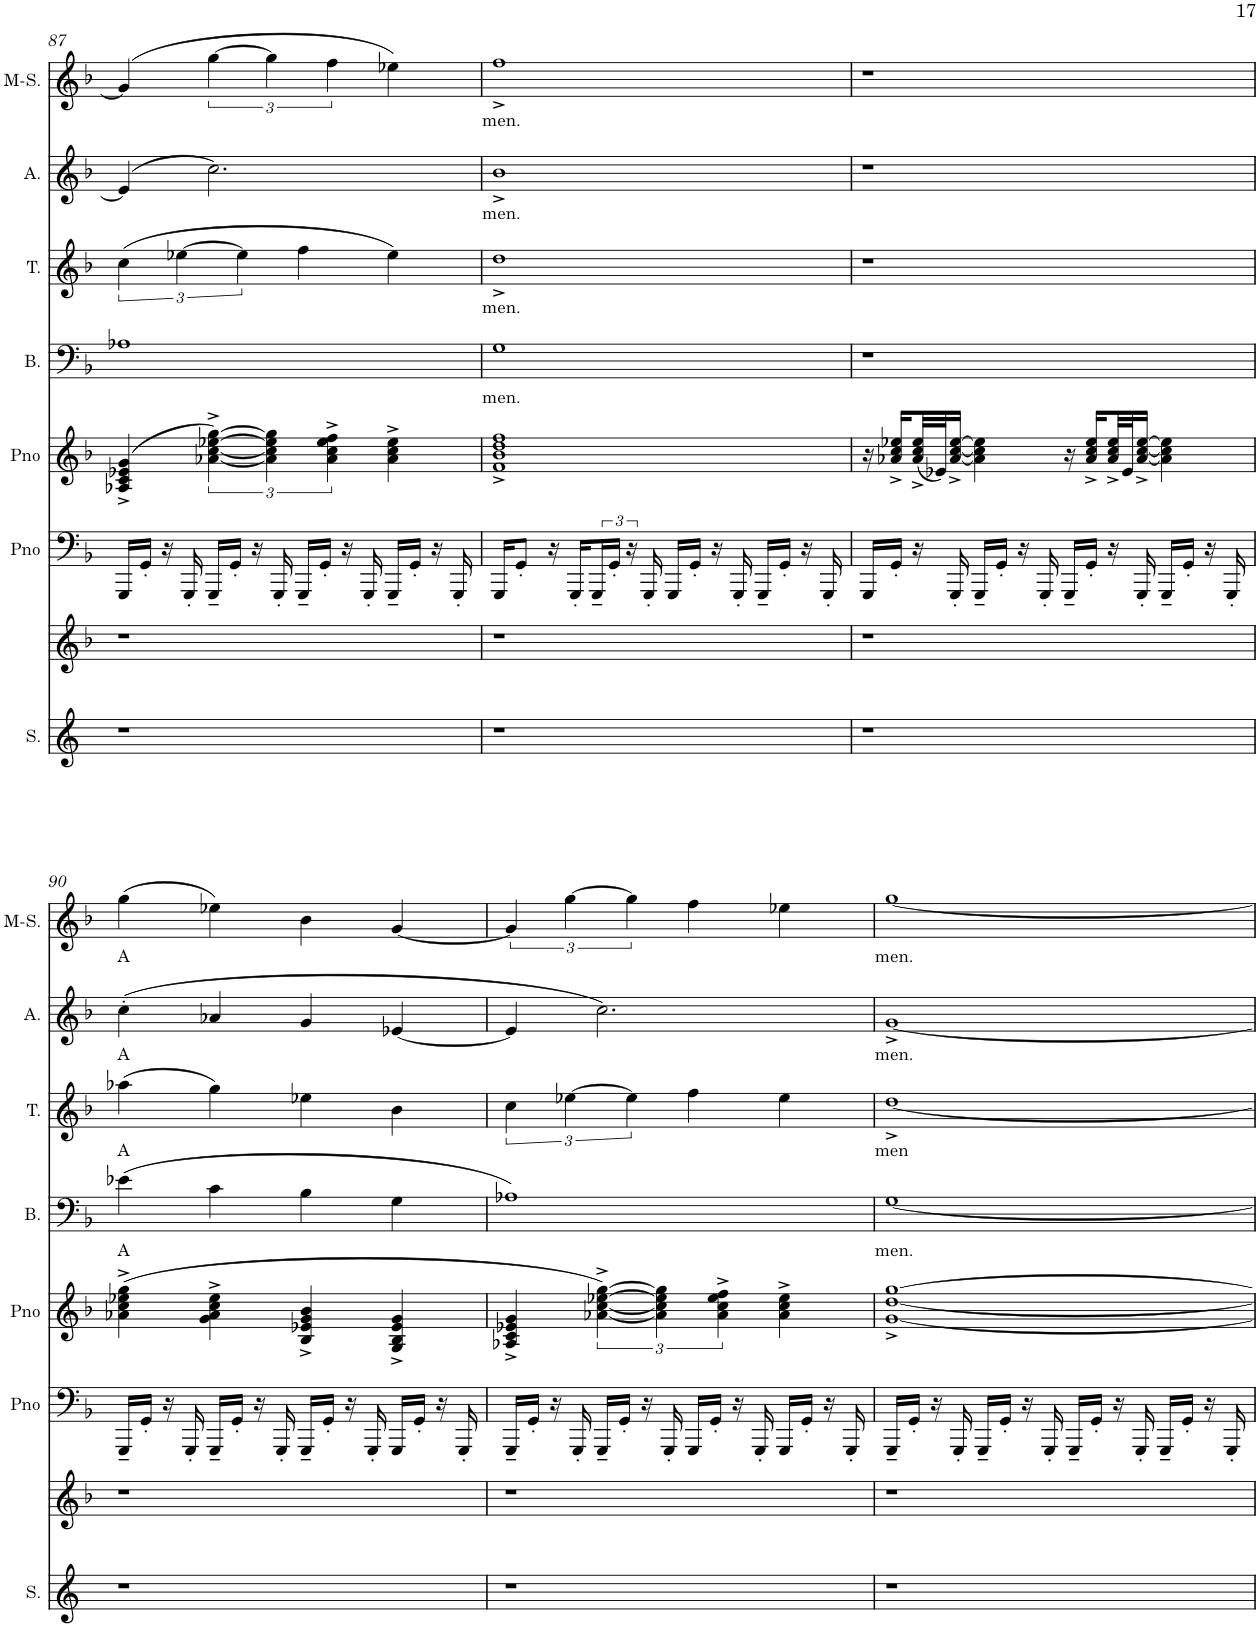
**kern	**kern	**kern	**kern	**kern	**text	**kern	**text	**kern	**text	**kern	**text
*part8	*part7	*part6	*part5	*part4	*part4	*part3	*part3	*part2	*part2	*part1	*part1
*staff8	*staff7	*staff6	*staff5	*staff4	*staff4	*staff3	*staff3	*staff2	*staff2	*staff1	*staff1
*I"Soprano	*I"Piano	*I"PIANO	*I"PIANO	*I"BASS	*	*I"TENOR	*	*I"ALTO	*	*I"Mezzo-soprano	*
*I'S.	*I'Pno	*I'Pno	*I'Pno	*I'B.	*	*I'T.	*	*I'A.	*	*I'M-S.	*
!!LO:PB:g=z
*clefG2	*clefG2	*clefF4	*clefG2	*clefF4	*	*clefG2	*	*clefG2	*	*clefG2	*
*k[]	*k[b-]	*k[b-]	*k[b-]	*k[b-]	*	*k[b-]	*	*k[b-]	*	*k[b-]	*
*	*	*M4/4	*M4/4	*M4/4	*	*M4/4	*	*M4/4	*	*M4/4	*
=87	=87	=87	=87	=87	=87	=87	=87	=87	=87	=87	=87
1r	1r	16GGG/LL	(4A-X/^ 4c/^ 4e-X/^ 4g/^	1A-X	.	(6cc\	.	(4e-/]	.	(4g/]	.
.	.	16GG'/JJ	.	.	.	.	.	.	.	.	.
.	.	16r	.	.	.	.	.	.	.	.	.
.	.	.	.	.	.	[6ee-X\	.	.	.	.	.
.	.	16GGG'/	.	.	.	.	.	.	.	.	.
.	.	16GGG~/LL	[6a-X\^ [6cc\^ [6ee-X\^ [6gg\^)	.	.	.	.	2.cc\)	.	[6gg\	.
.	.	16GG'/JJ	.	.	.	.	.	.	.	.	.
.	.	.	.	.	.	6ee-\]	.	.	.	.	.
.	.	16r	.	.	.	.	.	.	.	.	.
.	.	.	6a-\] 6cc\] 6ee-\] 6gg\]	.	.	.	.	.	.	6gg\]	.
.	.	16GGG'/	.	.	.	.	.	.	.	.	.
.	.	16GGG~/LL	.	.	.	4ff\	.	.	.	.	.
.	.	16GG'/JJ	.	.	.	.	.	.	.	.	.
.	.	.	6a-\^ 6cc\^ 6ee-\^ 6ff\^	.	.	.	.	.	.	6ff\	.
.	.	16r	.	.	.	.	.	.	.	.	.
.	.	16GGG'/	.	.	.	.	.	.	.	.	.
.	.	16GGG~/LL	4a-\^ 4cc\^ 4ee-\^	.	.	4ee-\)	.	.	.	4ee-X\)	.
.	.	16GG'/JJ	.	.	.	.	.	.	.	.	.
.	.	16r	.	.	.	.	.	.	.	.	.
.	.	16GGG'/	.	.	.	.	.	.	.	.	.
=88	=88	=88	=88	=88	=88	=88	=88	=88	=88	=88	=88
!	!	!	!	!	!LO:LY:b	!	!LO:LY:b	!	!LO:LY:b	!	!LO:LY:b
1r	1r	16GGG/KL	1f^ 1b-^ 1dd^ 1ff^	1G	men.	1dd^	men.	1b-^	men.	1ff^	men.
.	.	8GG'/J	.	.	.	.	.	.	.	.	.
.	.	16r	.	.	.	.	.	.	.	.	.
.	.	16GGG'/LL	.	.	.	.	.	.	.	.	.
.	.	24GGG~/	.	.	.	.	.	.	.	.	.
.	.	24GG'/JJ	.	.	.	.	.	.	.	.	.
.	.	24r	.	.	.	.	.	.	.	.	.
.	.	16GGG'/	.	.	.	.	.	.	.	.	.
.	.	16GGG/LL	.	.	.	.	.	.	.	.	.
.	.	16GG'/JJ	.	.	.	.	.	.	.	.	.
.	.	16r	.	.	.	.	.	.	.	.	.
.	.	16GGG'/	.	.	.	.	.	.	.	.	.
.	.	16GGG~/LL	.	.	.	.	.	.	.	.	.
.	.	16GG'/JJ	.	.	.	.	.	.	.	.	.
.	.	16r	.	.	.	.	.	.	.	.	.
.	.	16GGG'/	.	.	.	.	.	.	.	.	.
=89	=89	=89	=89	=89	=89	=89	=89	=89	=89	=89	=89
1r	1r	16GGG/LL	16r	1r	.	1r	.	1r	.	1r	.
.	.	16GG'/JJ	16a-X/^ 16cc/^ 16ee-X/^LL	.	.	.	.	.	.	.	.
.	.	16r	(32a-/^ 32cc/^ 32ee-/^L	.	.	.	.	.	.	.	.
.	.	.	32e-X/J)	.	.	.	.	.	.	.	.
.	.	16GGG'/	[16a-/^ [16cc/^ [16ee-/^JJ	.	.	.	.	.	.	.	.
.	.	16GGG~/LL	4a-\] 4cc\] 4ee-\]	.	.	.	.	.	.	.	.
.	.	16GG'/JJ	.	.	.	.	.	.	.	.	.
.	.	16r	.	.	.	.	.	.	.	.	.
.	.	16GGG'/	.	.	.	.	.	.	.	.	.
.	.	16GGG~/LL	16r	.	.	.	.	.	.	.	.
.	.	16GG'/JJ	16a-/^ 16cc/^ 16ee-/^LL	.	.	.	.	.	.	.	.
.	.	16r	32a-/^ 32cc/^ 32ee-/^L	.	.	.	.	.	.	.	.
.	.	.	32e-/J	.	.	.	.	.	.	.	.
.	.	16GGG'/	[16a-/^ [16cc/^ [16ee-/^JJ	.	.	.	.	.	.	.	.
.	.	16GGG~/LL	4a-\] 4cc\] 4ee-\]	.	.	.	.	.	.	.	.
.	.	16GG'/JJ	.	.	.	.	.	.	.	.	.
.	.	16r	.	.	.	.	.	.	.	.	.
.	.	16GGG'/	.	.	.	.	.	.	.	.	.
!!LO:LB:g=z
=90	=90	=90	=90	=90	=90	=90	=90	=90	=90	=90	=90
!	!	!	!	!	!LO:LY:b	!	!LO:LY:b	!	!LO:LY:b	!	!LO:LY:b
1r	1r	16GGG~/LL	(4a-X\^ 4cc\^ 4ee-X\^ 4gg\^	(4e-X\	A	(4aa-X\	A	(4cc'\	A	(4gg\	A
.	.	16GG'/JJ	.	.	.	.	.	.	.	.	.
.	.	16r	.	.	.	.	.	.	.	.	.
.	.	16GGG'/	.	.	.	.	.	.	.	.	.
.	.	16GGG~/LL	4g\^ 4a-\^ 4cc\^ 4ee-\^	4c\	.	4gg\)	.	4a-X/	.	4ee-X\)	.
.	.	16GG'/JJ	.	.	.	.	.	.	.	.	.
.	.	16r	.	.	.	.	.	.	.	.	.
.	.	16GGG'/	.	.	.	.	.	.	.	.	.
.	.	16GGG~/LL	4B-/^ 4e-X/^ 4g/^ 4b-/^	4B-\	.	4ee-X\	.	4g/	.	4b-\	.
.	.	16GG'/JJ	.	.	.	.	.	.	.	.	.
.	.	16r	.	.	.	.	.	.	.	.	.
.	.	16GGG'/	.	.	.	.	.	.	.	.	.
.	.	16GGG/LL	4G/^ 4B-/^ 4e-/^ 4g/^	4G\	.	4b-\	.	[4e-X/	.	[4g/	.
.	.	16GG'/JJ	.	.	.	.	.	.	.	.	.
.	.	16r	.	.	.	.	.	.	.	.	.
.	.	16GGG'/	.	.	.	.	.	.	.	.	.
=91	=91	=91	=91	=91	=91	=91	=91	=91	=91	=91	=91
1r	1r	16GGG~/LL	4A-X/^ 4c/^ 4e-X/^ 4g/^	1A-X)	.	6cc\	.	4e-/]	.	6g/]	.
.	.	16GG'/JJ	.	.	.	.	.	.	.	.	.
.	.	16r	.	.	.	.	.	.	.	.	.
.	.	.	.	.	.	[6ee-X\	.	.	.	[6gg\	.
.	.	16GGG'/	.	.	.	.	.	.	.	.	.
.	.	16GGG~/LL	[6a-X\^ [6cc\^ [6ee-X\^ [6gg\^)	.	.	.	.	2.cc\)	.	.	.
.	.	16GG'/JJ	.	.	.	.	.	.	.	.	.
.	.	.	.	.	.	6ee-\]	.	.	.	6gg\]	.
.	.	16r	.	.	.	.	.	.	.	.	.
.	.	.	6a-\] 6cc\] 6ee-\] 6gg\]	.	.	.	.	.	.	.	.
.	.	16GGG'/	.	.	.	.	.	.	.	.	.
.	.	16GGG/LL	.	.	.	4ff\	.	.	.	4ff\	.
.	.	16GG'/JJ	.	.	.	.	.	.	.	.	.
.	.	.	6a-\^ 6cc\^ 6ee-\^ 6ff\^	.	.	.	.	.	.	.	.
.	.	16r	.	.	.	.	.	.	.	.	.
.	.	16GGG'/	.	.	.	.	.	.	.	.	.
.	.	16GGG/LL	4a-\^ 4cc\^ 4ee-\^	.	.	4ee-\	.	.	.	4ee-X\	.
.	.	16GG'/JJ	.	.	.	.	.	.	.	.	.
.	.	16r	.	.	.	.	.	.	.	.	.
.	.	16GGG'/	.	.	.	.	.	.	.	.	.
=92	=92	=92	=92	=92	=92	=92	=92	=92	=92	=92	=92
!	!	!	!	!	!LO:LY:b	!	!LO:LY:b	!	!LO:LY:b	!	!LO:LY:b
1r	1r	16GGG~/LL	[1g^ [1dd^ [1gg^	[1G	men.	[1dd^	men	[1g^	men.	[1gg	men.
.	.	16GG'/JJ	.	.	.	.	.	.	.	.	.
.	.	16r	.	.	.	.	.	.	.	.	.
.	.	16GGG'/	.	.	.	.	.	.	.	.	.
.	.	16GGG~/LL	.	.	.	.	.	.	.	.	.
.	.	16GG'/JJ	.	.	.	.	.	.	.	.	.
.	.	16r	.	.	.	.	.	.	.	.	.
.	.	16GGG'/	.	.	.	.	.	.	.	.	.
.	.	16GGG~/LL	.	.	.	.	.	.	.	.	.
.	.	16GG'/JJ	.	.	.	.	.	.	.	.	.
.	.	16r	.	.	.	.	.	.	.	.	.
.	.	16GGG'/	.	.	.	.	.	.	.	.	.
.	.	16GGG~/LL	.	.	.	.	.	.	.	.	.
.	.	16GG'/JJ	.	.	.	.	.	.	.	.	.
.	.	16r	.	.	.	.	.	.	.	.	.
.	.	16GGG'/	.	.	.	.	.	.	.	.	.
=	=	=	=	=	=	=	=	=	=	=	=
*-	*-	*-	*-	*-	*-	*-	*-	*-	*-	*-	*-
